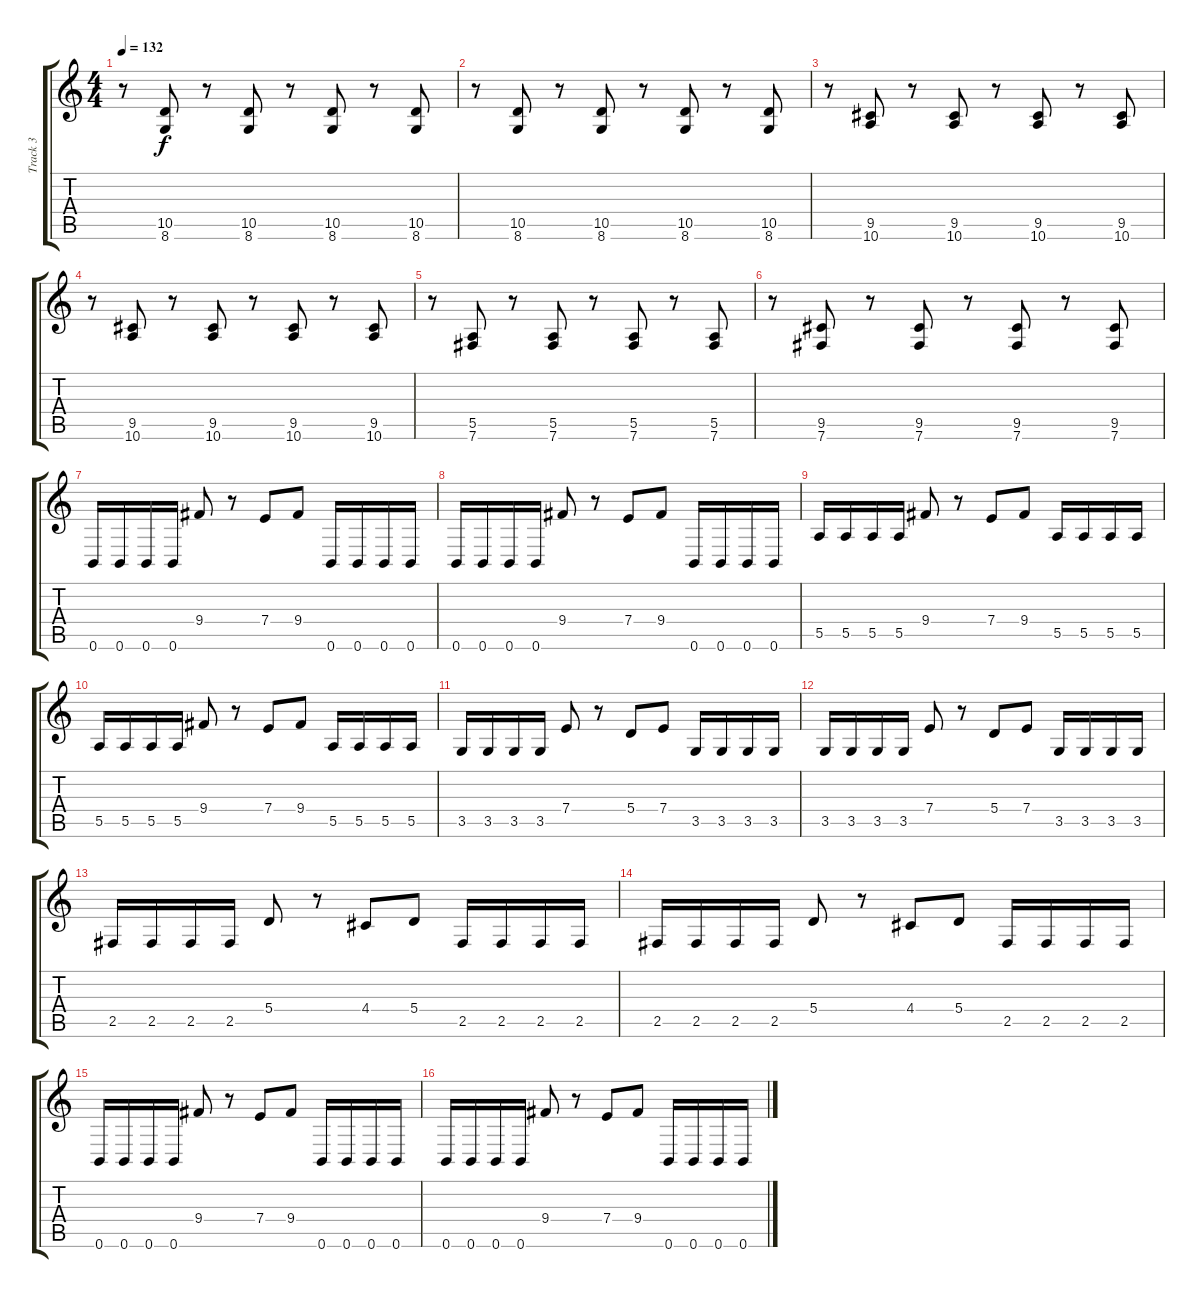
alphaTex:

\track ("Track 3" "Track 3") {instrument overdrivenguitar}
\staff {score tabs}
\tuning (B3 Gb3 D3 A2 E2 B1) {hide}
\ts (4 4)
\tempo 132
\clef g2
\ks c
r.8{dy f} (10.5 8.6).8 r.8 (10.5 8.6).8 r.8 (10.5 8.6).8 r.8 (10.5 8.6).8 |
r.8 (10.5 8.6).8 r.8 (10.5 8.6).8 r.8 (10.5 8.6).8 r.8 (10.5 8.6).8 |
r.8 (9.5 10.6).8 r.8 (9.5 10.6).8 r.8 (9.5 10.6).8 r.8 (9.5 10.6).8 |
r.8 (9.5 10.6).8 r.8 (9.5 10.6).8 r.8 (9.5 10.6).8 r.8 (9.5 10.6).8 |
r.8 (5.5 7.6).8 r.8 (5.5 7.6).8 r.8 (5.5 7.6).8 r.8 (5.5 7.6).8 |
r.8 (9.5 7.6).8 r.8 (9.5 7.6).8 r.8 (9.5 7.6).8 r.8 (9.5 7.6).8 |
0.6.16 0.6.16 0.6.16 0.6.16 9.4.8 r.8 7.4.8 9.4.8 0.6.16 0.6.16 0.6.16 0.6.16 |
0.6.16 0.6.16 0.6.16 0.6.16 9.4.8 r.8 7.4.8 9.4.8 0.6.16 0.6.16 0.6.16 0.6.16 |
5.5.16 5.5.16 5.5.16 5.5.16 9.4.8 r.8 7.4.8 9.4.8 5.5.16 5.5.16 5.5.16 5.5.16 |
5.5.16 5.5.16 5.5.16 5.5.16 9.4.8 r.8 7.4.8 9.4.8 5.5.16 5.5.16 5.5.16 5.5.16 |
3.5.16 3.5.16 3.5.16 3.5.16 7.4.8 r.8 5.4.8 7.4.8 3.5.16 3.5.16 3.5.16 3.5.16 |
3.5.16 3.5.16 3.5.16 3.5.16 7.4.8 r.8 5.4.8 7.4.8 3.5.16 3.5.16 3.5.16 3.5.16 |
2.5.16 2.5.16 2.5.16 2.5.16 5.4.8 r.8 4.4.8 5.4.8 2.5.16 2.5.16 2.5.16 2.5.16 |
2.5.16 2.5.16 2.5.16 2.5.16 5.4.8 r.8 4.4.8 5.4.8 2.5.16 2.5.16 2.5.16 2.5.16 |
0.6.16 0.6.16 0.6.16 0.6.16 9.4.8 r.8 7.4.8 9.4.8 0.6.16 0.6.16 0.6.16 0.6.16 |
0.6.16 0.6.16 0.6.16 0.6.16 9.4.8 r.8 7.4.8 9.4.8 0.6.16 0.6.16 0.6.16 0.6.16
